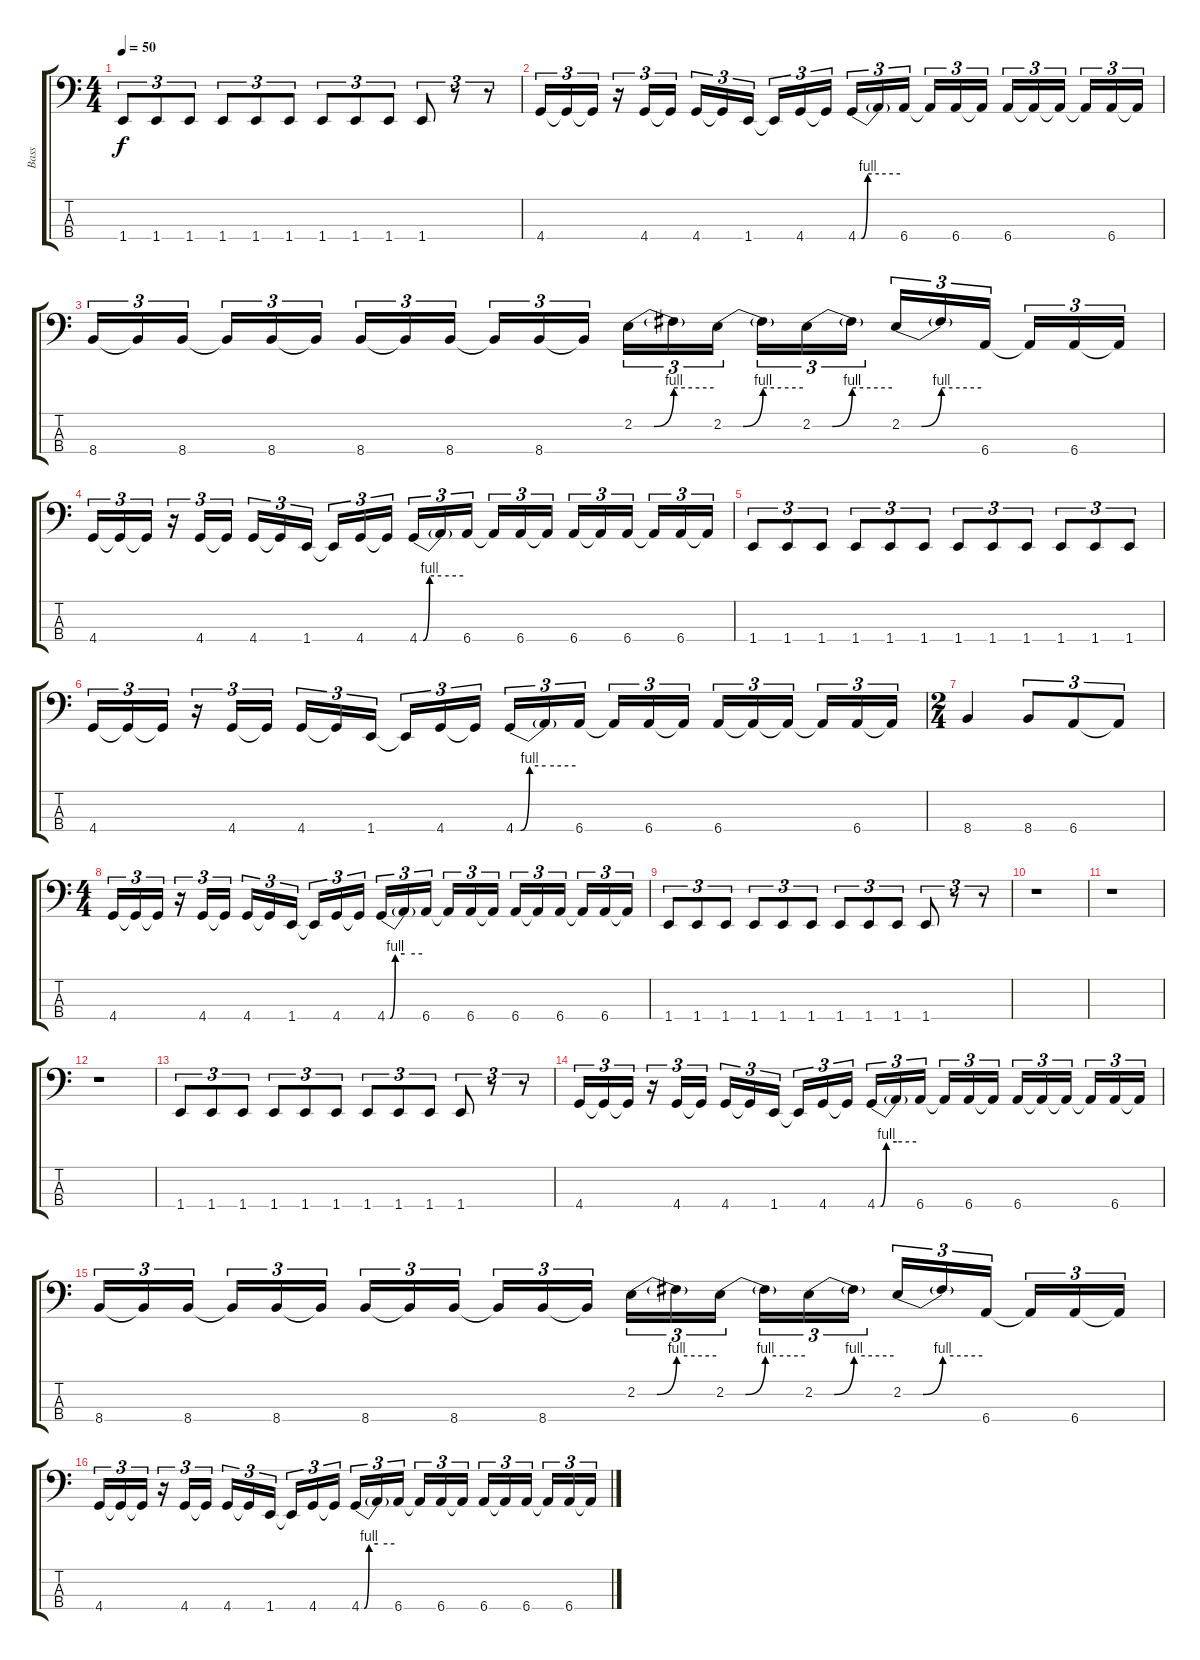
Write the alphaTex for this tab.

\track ("Bass" "Bass") {instrument slapbass1}
\staff {score tabs}
\tuning (G2 D2 A1 Eb1) {hide}
\ts (4 4)
\tempo 50
\clef f4
\ks c
1.4.8{tu (3 2) dy f} 1.4.8{tu (3 2)} 1.4.8{tu (3 2)} 1.4.8{tu (3 2)} 1.4.8{tu (3 2)} 1.4.8{tu (3 2)} 1.4.8{tu (3 2)} 1.4.8{tu (3 2)} 1.4.8{tu (3 2)} 1.4.8{tu (3 2)} r.8{tu (3 2)} r.8{tu (3 2)} |
4.4.16{tu (3 2)} 4.4{t}.16{tu (3 2)} 4.4{t}.16{tu (3 2)} r.16{tu (3 2)} 4.4.16{tu (3 2)} 4.4{t}.16{tu (3 2)} 4.4.16{tu (3 2)} 4.4{t}.16{tu (3 2)} 1.4.16{tu (3 2)} 1.4{t}.16{tu (3 2)} 4.4.16{tu (3 2)} 4.4{t}.16{tu (3 2)} 4.4{be (custom 0 0 5 0 14 4 30 4 60 4)}.16{tu (3 2)} 4.4{t}.16{tu (3 2)} 6.4.16{tu (3 2)} 6.4{t}.16{tu (3 2)} 6.4.16{tu (3 2)} 6.4{t}.16{tu (3 2)} 6.4.16{tu (3 2)} 6.4{t}.16{tu (3 2)} 6.4{t}.16{tu (3 2)} 6.4{t}.16{tu (3 2)} 6.4.16{tu (3 2)} 6.4{t}.16{tu (3 2)} |
8.4.16{tu (3 2)} 8.4{t}.16{tu (3 2)} 8.4.16{tu (3 2)} 8.4{t}.16{tu (3 2)} 8.4.16{tu (3 2)} 8.4{t}.16{tu (3 2)} 8.4.16{tu (3 2)} 8.4{t}.16{tu (3 2)} 8.4.16{tu (3 2)} 8.4{t}.16{tu (3 2)} 8.4.16{tu (3 2)} 8.4{t}.16{tu (3 2)} 2.2{be (custom 0 0 15 0 30 4 60 4)}.16{tu (3 2)} 2.2{t}.16{tu (3 2)} 2.2{be (custom 0 0 15 0 30 4 60 4)}.16{tu (3 2)} 2.2{t}.16{tu (3 2)} 2.2{be (custom 0 0 15 0 30 4 60 4)}.16{tu (3 2)} 2.2{t}.16{tu (3 2)} 2.2{be (custom 0 0 15 0 30 4 60 4)}.16{tu (3 2)} 2.2{t}.16{tu (3 2)} 6.4.16{tu (3 2)} 6.4{t}.16{tu (3 2)} 6.4.16{tu (3 2)} 6.4{t}.16{tu (3 2)} |
4.4.16{tu (3 2)} 4.4{t}.16{tu (3 2)} 4.4{t}.16{tu (3 2)} r.16{tu (3 2)} 4.4.16{tu (3 2)} 4.4{t}.16{tu (3 2)} 4.4.16{tu (3 2)} 4.4{t}.16{tu (3 2)} 1.4.16{tu (3 2)} 1.4{t}.16{tu (3 2)} 4.4.16{tu (3 2)} 4.4{t}.16{tu (3 2)} 4.4{be (custom 0 0 5 0 14 4 30 4 60 4)}.16{tu (3 2)} 4.4{t}.16{tu (3 2)} 6.4.16{tu (3 2)} 6.4{t}.16{tu (3 2)} 6.4.16{tu (3 2)} 6.4{t}.16{tu (3 2)} 6.4.16{tu (3 2)} 6.4{t}.16{tu (3 2)} 6.4.16{tu (3 2)} 6.4{t}.16{tu (3 2)} 6.4.16{tu (3 2)} 6.4{t}.16{tu (3 2)} |
1.4.8{tu (3 2)} 1.4.8{tu (3 2)} 1.4.8{tu (3 2)} 1.4.8{tu (3 2)} 1.4.8{tu (3 2)} 1.4.8{tu (3 2)} 1.4.8{tu (3 2)} 1.4.8{tu (3 2)} 1.4.8{tu (3 2)} 1.4.8{tu (3 2)} 1.4.8{tu (3 2)} 1.4.8{tu (3 2)} |
4.4.16{tu (3 2)} 4.4{t}.16{tu (3 2)} 4.4{t}.16{tu (3 2)} r.16{tu (3 2)} 4.4.16{tu (3 2)} 4.4{t}.16{tu (3 2)} 4.4.16{tu (3 2)} 4.4{t}.16{tu (3 2)} 1.4.16{tu (3 2)} 1.4{t}.16{tu (3 2)} 4.4.16{tu (3 2)} 4.4{t}.16{tu (3 2)} 4.4{be (custom 0 0 5 0 14 4 30 4 60 4)}.16{tu (3 2)} 4.4{t}.16{tu (3 2)} 6.4.16{tu (3 2)} 6.4{t}.16{tu (3 2)} 6.4.16{tu (3 2)} 6.4{t}.16{tu (3 2)} 6.4.16{tu (3 2)} 6.4{t}.16{tu (3 2)} 6.4{t}.16{tu (3 2)} 6.4{t}.16{tu (3 2)} 6.4.16{tu (3 2)} 6.4{t}.16{tu (3 2)} |
\ts (2 4)
8.4.4 8.4.8{tu (3 2)} 6.4.8{tu (3 2)} 6.4{t}.8{tu (3 2)} |
\ts (4 4)
4.4.16{tu (3 2)} 4.4{t}.16{tu (3 2)} 4.4{t}.16{tu (3 2)} r.16{tu (3 2)} 4.4.16{tu (3 2)} 4.4{t}.16{tu (3 2)} 4.4.16{tu (3 2)} 4.4{t}.16{tu (3 2)} 1.4.16{tu (3 2)} 1.4{t}.16{tu (3 2)} 4.4.16{tu (3 2)} 4.4{t}.16{tu (3 2)} 4.4{be (custom 0 0 5 0 14 4 30 4 60 4)}.16{tu (3 2)} 4.4{t}.16{tu (3 2)} 6.4.16{tu (3 2)} 6.4{t}.16{tu (3 2)} 6.4.16{tu (3 2)} 6.4{t}.16{tu (3 2)} 6.4.16{tu (3 2)} 6.4{t}.16{tu (3 2)} 6.4.16{tu (3 2)} 6.4{t}.16{tu (3 2)} 6.4.16{tu (3 2)} 6.4{t}.16{tu (3 2)} |
1.4.8{tu (3 2)} 1.4.8{tu (3 2)} 1.4.8{tu (3 2)} 1.4.8{tu (3 2)} 1.4.8{tu (3 2)} 1.4.8{tu (3 2)} 1.4.8{tu (3 2)} 1.4.8{tu (3 2)} 1.4.8{tu (3 2)} 1.4.8{tu (3 2)} r.8{tu (3 2)} r.8{tu (3 2)} |
r.1 |
r.1 |
r.1 |
1.4.8{tu (3 2)} 1.4.8{tu (3 2)} 1.4.8{tu (3 2)} 1.4.8{tu (3 2)} 1.4.8{tu (3 2)} 1.4.8{tu (3 2)} 1.4.8{tu (3 2)} 1.4.8{tu (3 2)} 1.4.8{tu (3 2)} 1.4.8{tu (3 2)} r.8{tu (3 2)} r.8{tu (3 2)} |
4.4.16{tu (3 2)} 4.4{t}.16{tu (3 2)} 4.4{t}.16{tu (3 2)} r.16{tu (3 2)} 4.4.16{tu (3 2)} 4.4{t}.16{tu (3 2)} 4.4.16{tu (3 2)} 4.4{t}.16{tu (3 2)} 1.4.16{tu (3 2)} 1.4{t}.16{tu (3 2)} 4.4.16{tu (3 2)} 4.4{t}.16{tu (3 2)} 4.4{be (custom 0 0 5 0 14 4 30 4 60 4)}.16{tu (3 2)} 4.4{t}.16{tu (3 2)} 6.4.16{tu (3 2)} 6.4{t}.16{tu (3 2)} 6.4.16{tu (3 2)} 6.4{t}.16{tu (3 2)} 6.4.16{tu (3 2)} 6.4{t}.16{tu (3 2)} 6.4{t}.16{tu (3 2)} 6.4{t}.16{tu (3 2)} 6.4.16{tu (3 2)} 6.4{t}.16{tu (3 2)} |
8.4.16{tu (3 2)} 8.4{t}.16{tu (3 2)} 8.4.16{tu (3 2)} 8.4{t}.16{tu (3 2)} 8.4.16{tu (3 2)} 8.4{t}.16{tu (3 2)} 8.4.16{tu (3 2)} 8.4{t}.16{tu (3 2)} 8.4.16{tu (3 2)} 8.4{t}.16{tu (3 2)} 8.4.16{tu (3 2)} 8.4{t}.16{tu (3 2)} 2.2{be (custom 0 0 15 0 30 4 60 4)}.16{tu (3 2)} 2.2{t}.16{tu (3 2)} 2.2{be (custom 0 0 15 0 30 4 60 4)}.16{tu (3 2)} 2.2{t}.16{tu (3 2)} 2.2{be (custom 0 0 15 0 30 4 60 4)}.16{tu (3 2)} 2.2{t}.16{tu (3 2)} 2.2{be (custom 0 0 15 0 30 4 60 4)}.16{tu (3 2)} 2.2{t}.16{tu (3 2)} 6.4.16{tu (3 2)} 6.4{t}.16{tu (3 2)} 6.4.16{tu (3 2)} 6.4{t}.16{tu (3 2)} |
4.4.16{tu (3 2)} 4.4{t}.16{tu (3 2)} 4.4{t}.16{tu (3 2)} r.16{tu (3 2)} 4.4.16{tu (3 2)} 4.4{t}.16{tu (3 2)} 4.4.16{tu (3 2)} 4.4{t}.16{tu (3 2)} 1.4.16{tu (3 2)} 1.4{t}.16{tu (3 2)} 4.4.16{tu (3 2)} 4.4{t}.16{tu (3 2)} 4.4{be (custom 0 0 5 0 14 4 30 4 60 4)}.16{tu (3 2)} 4.4{t}.16{tu (3 2)} 6.4.16{tu (3 2)} 6.4{t}.16{tu (3 2)} 6.4.16{tu (3 2)} 6.4{t}.16{tu (3 2)} 6.4.16{tu (3 2)} 6.4{t}.16{tu (3 2)} 6.4.16{tu (3 2)} 6.4{t}.16{tu (3 2)} 6.4.16{tu (3 2)} 6.4{t}.16{tu (3 2)}
